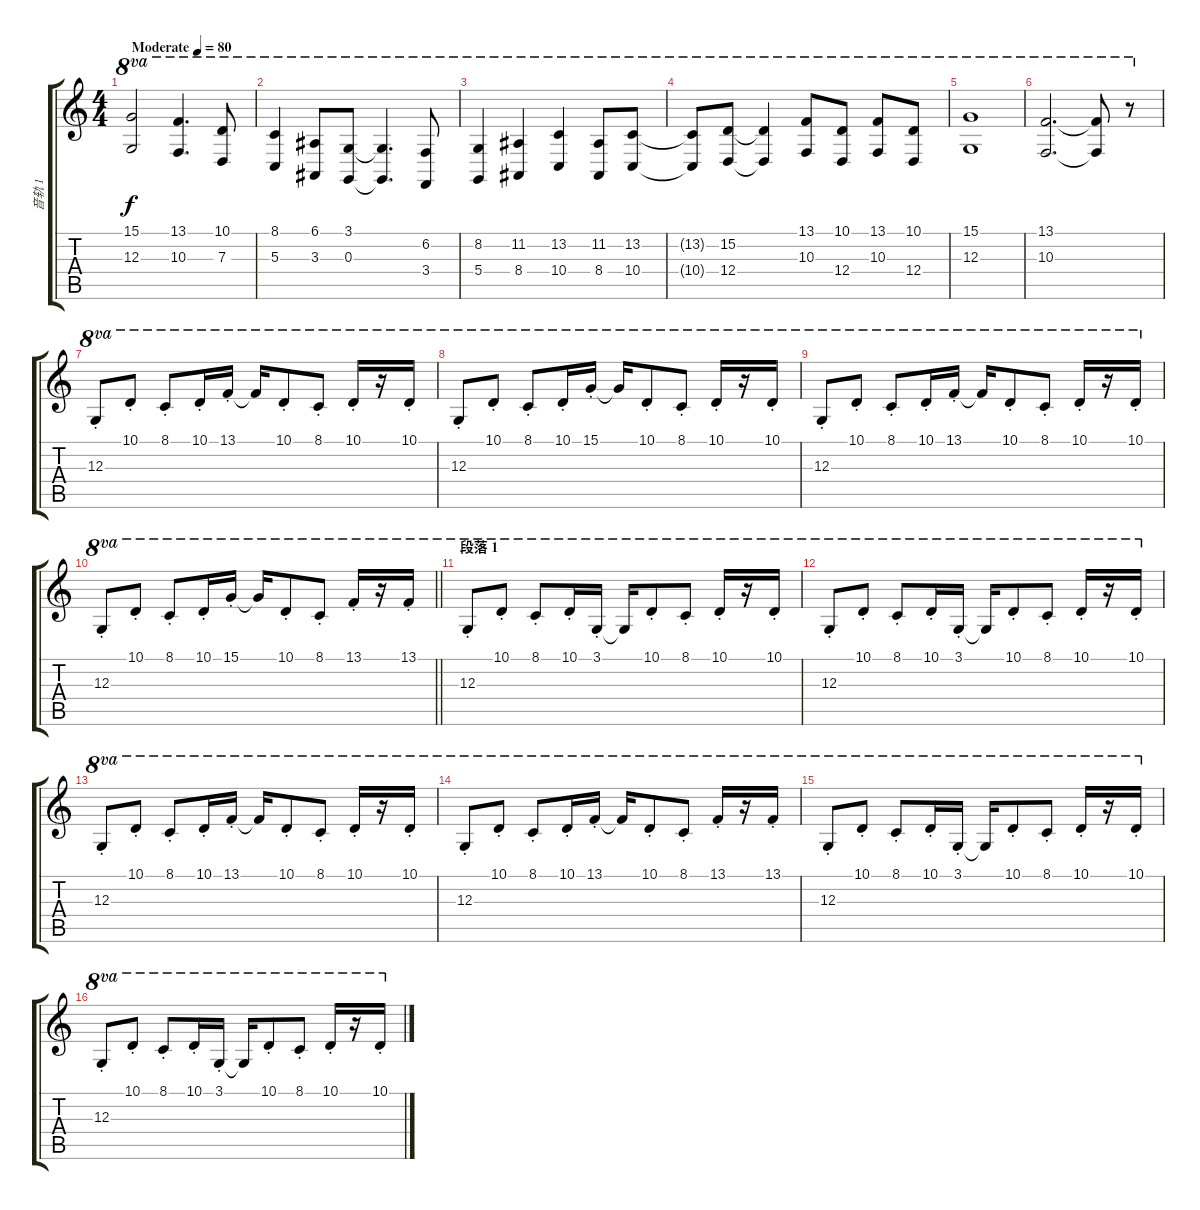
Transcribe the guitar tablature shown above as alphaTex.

\track ("音轨 1" "音轨 1") {instrument churchorgan}
\staff {score tabs}
\tuning (E4 B3 G3 D3 A2 E2) {hide}
\ts (4 4)
\tempo (80 "Moderate")
\clef g2
\ks c
(15.1 12.3).2{ot 8va dy f instrument churchorgan} (13.1 10.3).4{d ot 8va} (10.1 7.3).8{ot 8va} |
(8.1 5.3).4{ot 8va} (6.1 3.3).8{ot 8va} (3.1 0.3).8{ot 8va} (3.1{t} 0.3{t}).4{d ot 8va} (6.2 3.4).8{ot 8va} |
(8.2 5.4).4{ot 8va} (11.2 8.4).4{ot 8va} (13.2 10.4).4{ot 8va} (11.2 8.4).8{ot 8va} (13.2 10.4).8{ot 8va} |
(13.2{t} 10.4{t}).8{ot 8va} (15.2 12.4).8{ot 8va} (15.2{t} 12.4{t}).4{ot 8va} (13.1 10.3).8{ot 8va} (10.1 12.4).8{ot 8va} (13.1 10.3).8{ot 8va} (10.1 12.4).8{ot 8va} |
(15.1 12.3).1{ot 8va} |
(13.1 10.3).2{d ot 8va} (13.1{t} 10.3{t}).8{ot 8va} r.8{ot 8va} |
12.3{st}.8{ot 8va instrument acousticgrandpiano} 10.1{st}.8{ot 8va} 8.1{st}.8{ot 8va} 10.1{st}.16{ot 8va} 13.1{st}.16{ot 8va} 13.1{t}.16{ot 8va} 10.1{st}.8{ot 8va} 8.1{st}.8{ot 8va} 10.1{st}.16{ot 8va} r.16{ot 8va} 10.1{st}.16{ot 8va} |
12.3{st}.8{ot 8va} 10.1{st}.8{ot 8va} 8.1{st}.8{ot 8va} 10.1{st}.16{ot 8va} 15.1{st}.16{ot 8va} 15.1{t}.16{ot 8va} 10.1{st}.8{ot 8va} 8.1{st}.8{ot 8va} 10.1{st}.16{ot 8va} r.16{ot 8va} 10.1{st}.16{ot 8va} |
12.3{st}.8{ot 8va} 10.1{st}.8{ot 8va} 8.1{st}.8{ot 8va} 10.1{st}.16{ot 8va} 13.1{st}.16{ot 8va} 13.1{t}.16{ot 8va} 10.1{st}.8{ot 8va} 8.1{st}.8{ot 8va} 10.1{st}.16{ot 8va} r.16{ot 8va} 10.1{st}.16{ot 8va} |
\barLineRight lightlight
12.3{st}.8{ot 8va} 10.1{st}.8{ot 8va} 8.1{st}.8{ot 8va} 10.1{st}.16{ot 8va} 15.1{st}.16{ot 8va} 15.1{t}.16{ot 8va} 10.1{st}.8{ot 8va} 8.1{st}.8{ot 8va} 13.1{st}.16{ot 8va} r.16{ot 8va} 13.1{st}.16{ot 8va} |
\section ("" "段落 1")
12.3{st}.8{ot 8va instrument acousticgrandpiano} 10.1{st}.8{ot 8va} 8.1{st}.8{ot 8va} 10.1{st}.16{ot 8va} 3.1{st}.16{ot 8va} 3.1{t}.16{ot 8va} 10.1{st}.8{ot 8va} 8.1{st}.8{ot 8va} 10.1{st}.16{ot 8va} r.16{ot 8va} 10.1{st}.16{ot 8va} |
12.3{st}.8{ot 8va} 10.1{st}.8{ot 8va} 8.1{st}.8{ot 8va} 10.1{st}.16{ot 8va} 3.1{st}.16{ot 8va} 3.1{t}.16{ot 8va} 10.1{st}.8{ot 8va} 8.1{st}.8{ot 8va} 10.1{st}.16{ot 8va} r.16{ot 8va} 10.1{st}.16{ot 8va} |
12.3{st}.8{ot 8va} 10.1{st}.8{ot 8va} 8.1{st}.8{ot 8va} 10.1{st}.16{ot 8va} 13.1{st}.16{ot 8va} 13.1{t}.16{ot 8va} 10.1{st}.8{ot 8va} 8.1{st}.8{ot 8va} 10.1{st}.16{ot 8va} r.16{ot 8va} 10.1{st}.16{ot 8va} |
12.3{st}.8{ot 8va} 10.1{st}.8{ot 8va} 8.1{st}.8{ot 8va} 10.1{st}.16{ot 8va} 13.1{st}.16{ot 8va} 13.1{t}.16{ot 8va} 10.1{st}.8{ot 8va} 8.1{st}.8{ot 8va} 13.1{st}.16{ot 8va} r.16{ot 8va} 13.1{st}.16{ot 8va} |
12.3{st}.8{ot 8va} 10.1{st}.8{ot 8va} 8.1{st}.8{ot 8va} 10.1{st}.16{ot 8va} 3.1{st}.16{ot 8va} 3.1{t}.16{ot 8va} 10.1{st}.8{ot 8va} 8.1{st}.8{ot 8va} 10.1{st}.16{ot 8va} r.16{ot 8va} 10.1{st}.16{ot 8va} |
12.3{st}.8{ot 8va} 10.1{st}.8{ot 8va} 8.1{st}.8{ot 8va} 10.1{st}.16{ot 8va} 3.1{st}.16{ot 8va} 3.1{t}.16{ot 8va} 10.1{st}.8{ot 8va} 8.1{st}.8{ot 8va} 10.1{st}.16{ot 8va} r.16{ot 8va} 10.1{st}.16{ot 8va}
